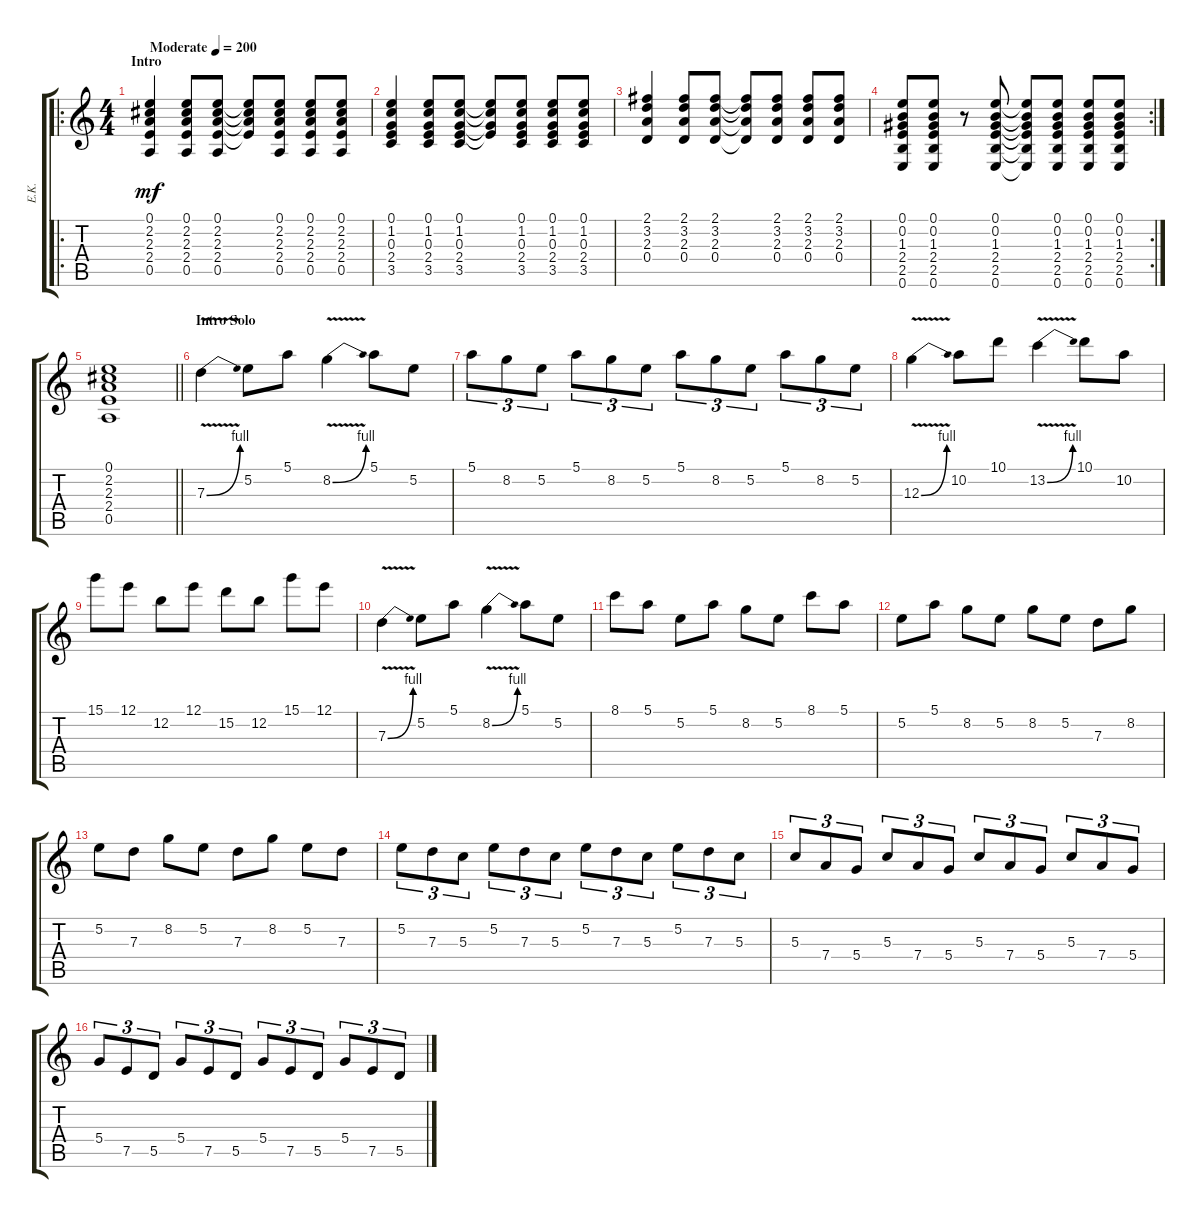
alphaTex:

\track ("E.K." "E.K.") {instrument distortionguitar}
\staff {score tabs}
\tuning (E4 B3 G3 D3 A2 E2) {hide}
\ro
\ts (4 4)
\section ("" "Intro")
\tempo (200 "Moderate")
\clef g2
\ks c
(0.1 2.2 2.3 2.4 0.5).4{dy mf instrument distortionguitar} (0.1 2.2 2.3 2.4 0.5).8 (0.1 2.2 2.3 2.4 0.5).8 (0.1{t} 2.2{t} 2.3{t} 2.4{t}).8 (0.1 2.2 2.3 2.4 0.5).8 (0.1 2.2 2.3 2.4 0.5).8 (0.1 2.2 2.3 2.4 0.5).8 |
(0.1 1.2 0.3 2.4 3.5).4 (0.1 1.2 0.3 2.4 3.5).8 (0.1 1.2 0.3 2.4 3.5).8 (0.1{t} 1.2{t} 0.3{t} 2.4{t}).8 (0.1 1.2 0.3 2.4 3.5).8 (0.1 1.2 0.3 2.4 3.5).8 (0.1 1.2 0.3 2.4 3.5).8 |
(2.1 3.2 2.3 0.4).4 (2.1 3.2 2.3 0.4).8 (2.1 3.2 2.3 0.4).8 (2.1{t} 3.2{t} 2.3{t} 0.4{t}).8 (2.1 3.2 2.3 0.4).8 (2.1 3.2 2.3 0.4).8 (2.1 3.2 2.3 0.4).8 |
\rc 2
(0.1 0.2 1.3 2.4 2.5 0.6).8 (0.1 0.2 1.3 2.4 2.5 0.6).8 r.8 (0.1 0.2 1.3 2.4 2.5 0.6).8 (0.1{t} 0.2{t} 1.3{t} 2.4{t} 2.5{t} 0.6{t}).8 (0.1 0.2 1.3 2.4 2.5 0.6).8 (0.1 0.2 1.3 2.4 2.5 0.6).8 (0.1 0.2 1.3 2.4 2.5 0.6).8 |
\barLineRight lightlight
(0.1 2.2 2.3 2.4 0.5).1 |
\section ("" "Intro Solo")
7.3{be (bend 0 0 60 4) v}.4 5.2.8 5.1.8 8.2{be (bend 0 0 60 4) v}.4 5.1.8 5.2.8 |
5.1.8{tu (3 2)} 8.2.8{tu (3 2)} 5.2.8{tu (3 2)} 5.1.8{tu (3 2)} 8.2.8{tu (3 2)} 5.2.8{tu (3 2)} 5.1.8{tu (3 2)} 8.2.8{tu (3 2)} 5.2.8{tu (3 2)} 5.1.8{tu (3 2)} 8.2.8{tu (3 2)} 5.2.8{tu (3 2)} |
12.3{be (bend 0 0 60 4) v}.4 10.2.8 10.1.8 13.2{be (bend 0 0 60 4) v}.4 10.1.8 10.2.8 |
15.1.8 12.1.8 12.2.8 12.1.8 15.2.8 12.2.8 15.1.8 12.1.8 |
7.3{be (bend 0 0 60 4) v}.4 5.2.8 5.1.8 8.2{be (bend 0 0 60 4) v}.4 5.1.8 5.2.8 |
8.1.8 5.1.8 5.2.8 5.1.8 8.2.8 5.2.8 8.1.8 5.1.8 |
5.2.8 5.1.8 8.2.8 5.2.8 8.2.8 5.2.8 7.3.8 8.2.8 |
5.2.8 7.3.8 8.2.8 5.2.8 7.3.8 8.2.8 5.2.8 7.3.8 |
5.2.8{tu (3 2)} 7.3.8{tu (3 2)} 5.3.8{tu (3 2)} 5.2.8{tu (3 2)} 7.3.8{tu (3 2)} 5.3.8{tu (3 2)} 5.2.8{tu (3 2)} 7.3.8{tu (3 2)} 5.3.8{tu (3 2)} 5.2.8{tu (3 2)} 7.3.8{tu (3 2)} 5.3.8{tu (3 2)} |
5.3.8{tu (3 2)} 7.4.8{tu (3 2)} 5.4.8{tu (3 2)} 5.3.8{tu (3 2)} 7.4.8{tu (3 2)} 5.4.8{tu (3 2)} 5.3.8{tu (3 2)} 7.4.8{tu (3 2)} 5.4.8{tu (3 2)} 5.3.8{tu (3 2)} 7.4.8{tu (3 2)} 5.4.8{tu (3 2)} |
5.4.8{tu (3 2)} 7.5.8{tu (3 2)} 5.5.8{tu (3 2)} 5.4.8{tu (3 2)} 7.5.8{tu (3 2)} 5.5.8{tu (3 2)} 5.4.8{tu (3 2)} 7.5.8{tu (3 2)} 5.5.8{tu (3 2)} 5.4.8{tu (3 2)} 7.5.8{tu (3 2)} 5.5.8{tu (3 2)}
